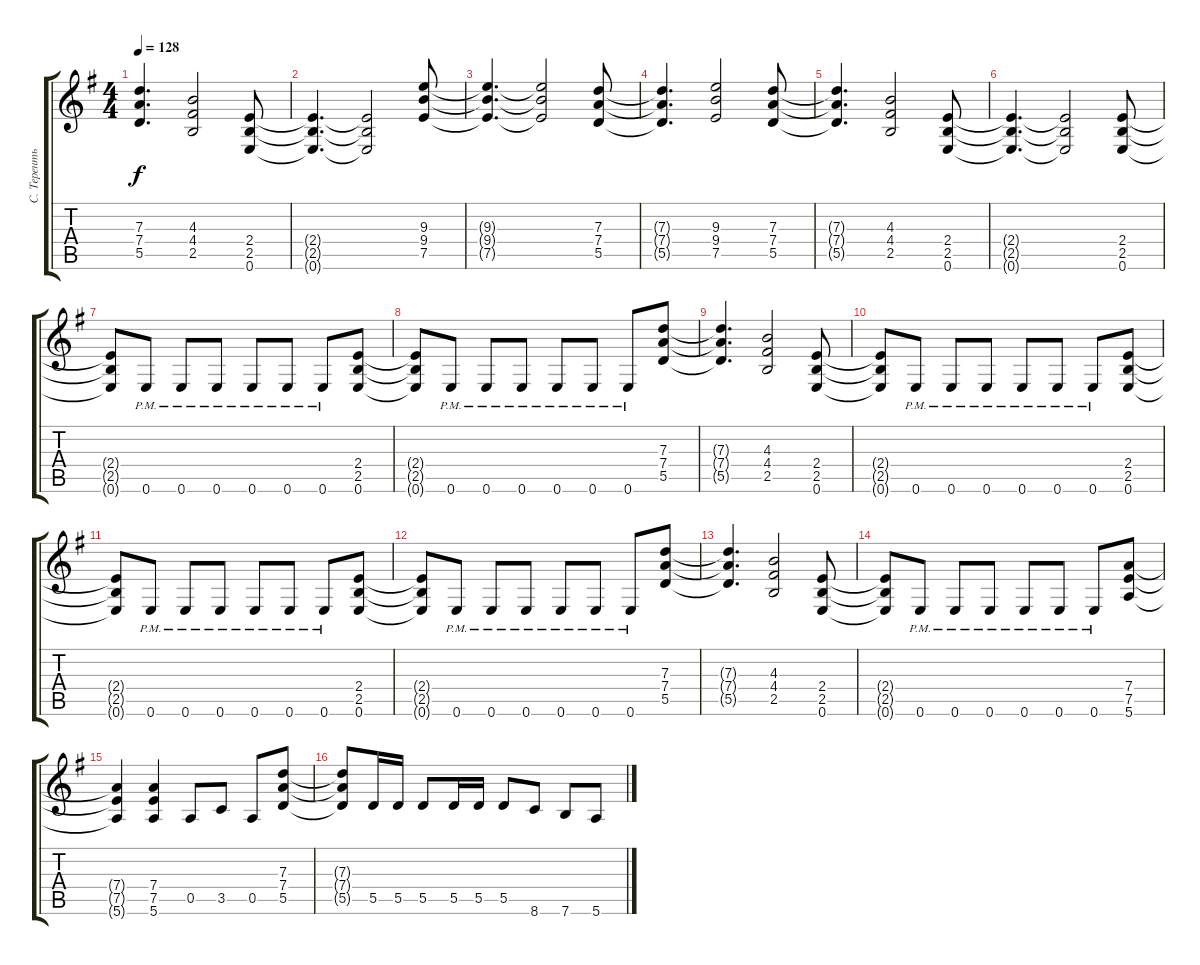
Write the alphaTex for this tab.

\track ("С. Терентьев" "С. Теренть") {instrument distortionguitar}
\staff {score tabs}
\tuning (E4 B3 G3 D3 A2 E2) {hide}
\ts (4 4)
\tempo 128
\clef g2
\ks g
(7.3{t} 7.4{t} 5.5{t}).4{d dy f} (4.3 4.4 2.5).2 (2.4 2.5 0.6).8 |
(2.4{t} 2.5{t} 0.6{t}).4{d} (2.4{t} 2.5{t} 0.6{t}).2 (9.3 9.4 7.5).8 |
(9.3{t} 9.4{t} 7.5{t}).4{d} (9.3{t} 9.4{t} 7.5{t}).2 (7.3 7.4 5.5).8 |
(7.3{t} 7.4{t} 5.5{t}).4{d} (9.3 9.4 7.5).2 (7.3 7.4 5.5).8 |
(7.3{t} 7.4{t} 5.5{t}).4{d} (4.3 4.4 2.5).2 (2.4 2.5 0.6).8 |
(2.4{t} 2.5{t} 0.6{t}).4{d} (2.4{t} 2.5{t} 0.6{t}).2 (2.4 2.5 0.6).8 |
(2.4{t} 2.5{t} 0.6{t}).8 0.6{pm}.8 0.6{pm}.8 0.6{pm}.8 0.6{pm}.8 0.6{pm}.8 0.6{pm}.8 (2.4 2.5 0.6).8 |
(2.4{t} 2.5{t} 0.6{t}).8 0.6{pm}.8 0.6{pm}.8 0.6{pm}.8 0.6{pm}.8 0.6{pm}.8 0.6{pm}.8 (7.3 7.4 5.5).8 |
(7.3{t} 7.4{t} 5.5{t}).4{d} (4.3 4.4 2.5).2 (2.4 2.5 0.6).8 |
(2.4{t} 2.5{t} 0.6{t}).8 0.6{pm}.8 0.6{pm}.8 0.6{pm}.8 0.6{pm}.8 0.6{pm}.8 0.6{pm}.8 (2.4 2.5 0.6).8 |
(2.4{t} 2.5{t} 0.6{t}).8 0.6{pm}.8 0.6{pm}.8 0.6{pm}.8 0.6{pm}.8 0.6{pm}.8 0.6{pm}.8 (2.4 2.5 0.6).8 |
(2.4{t} 2.5{t} 0.6{t}).8 0.6{pm}.8 0.6{pm}.8 0.6{pm}.8 0.6{pm}.8 0.6{pm}.8 0.6{pm}.8 (7.3 7.4 5.5).8 |
(7.3{t} 7.4{t} 5.5{t}).4{d} (4.3 4.4 2.5).2 (2.4 2.5 0.6).8 |
(2.4{t} 2.5{t} 0.6{t}).8 0.6{pm}.8 0.6{pm}.8 0.6{pm}.8 0.6{pm}.8 0.6{pm}.8 0.6{pm}.8 (7.4 7.5 5.6).8 |
(7.4{t} 7.5{t} 5.6{t}).4 (7.4 7.5 5.6).4 0.5.8 3.5.8 0.5.8 (7.3 7.4 5.5).8 |
(7.3{t} 7.4{t} 5.5{t}).8 5.5.16 5.5.16 5.5.8 5.5.16 5.5.16 5.5.8 8.6.8 7.6.8 5.6.8
